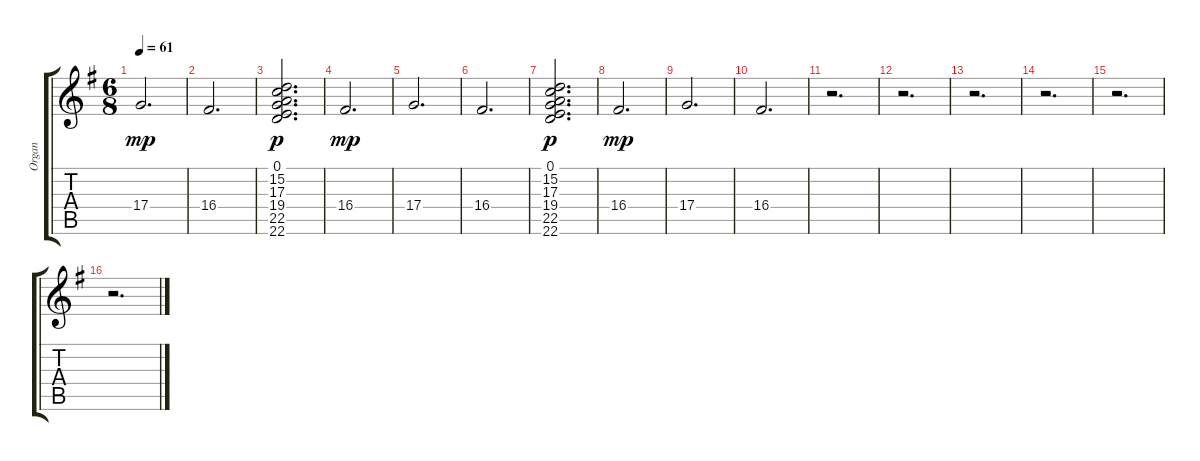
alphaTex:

\track ("Organ" "Organ") {instrument percussiveorgan}
\staff {score tabs}
\tuning (E4 B3 G3 D3 A2 E2) {hide}
\ts (6 8)
\tempo 61
\clef g2
\ks g
17.4.2{d dy mp} |
16.4.2{d} |
(0.1 15.2 17.3 19.4 22.5 22.6).2{d dy p} |
16.4.2{d dy mp} |
17.4.2{d} |
16.4.2{d} |
(0.1 15.2 17.3 19.4 22.5 22.6).2{d dy p} |
16.4.2{d dy mp} |
17.4.2{d} |
16.4.2{d} |
r.2{d} |
r.2{d} |
r.2{d} |
r.2{d} |
r.2{d} |
r.2{d}
